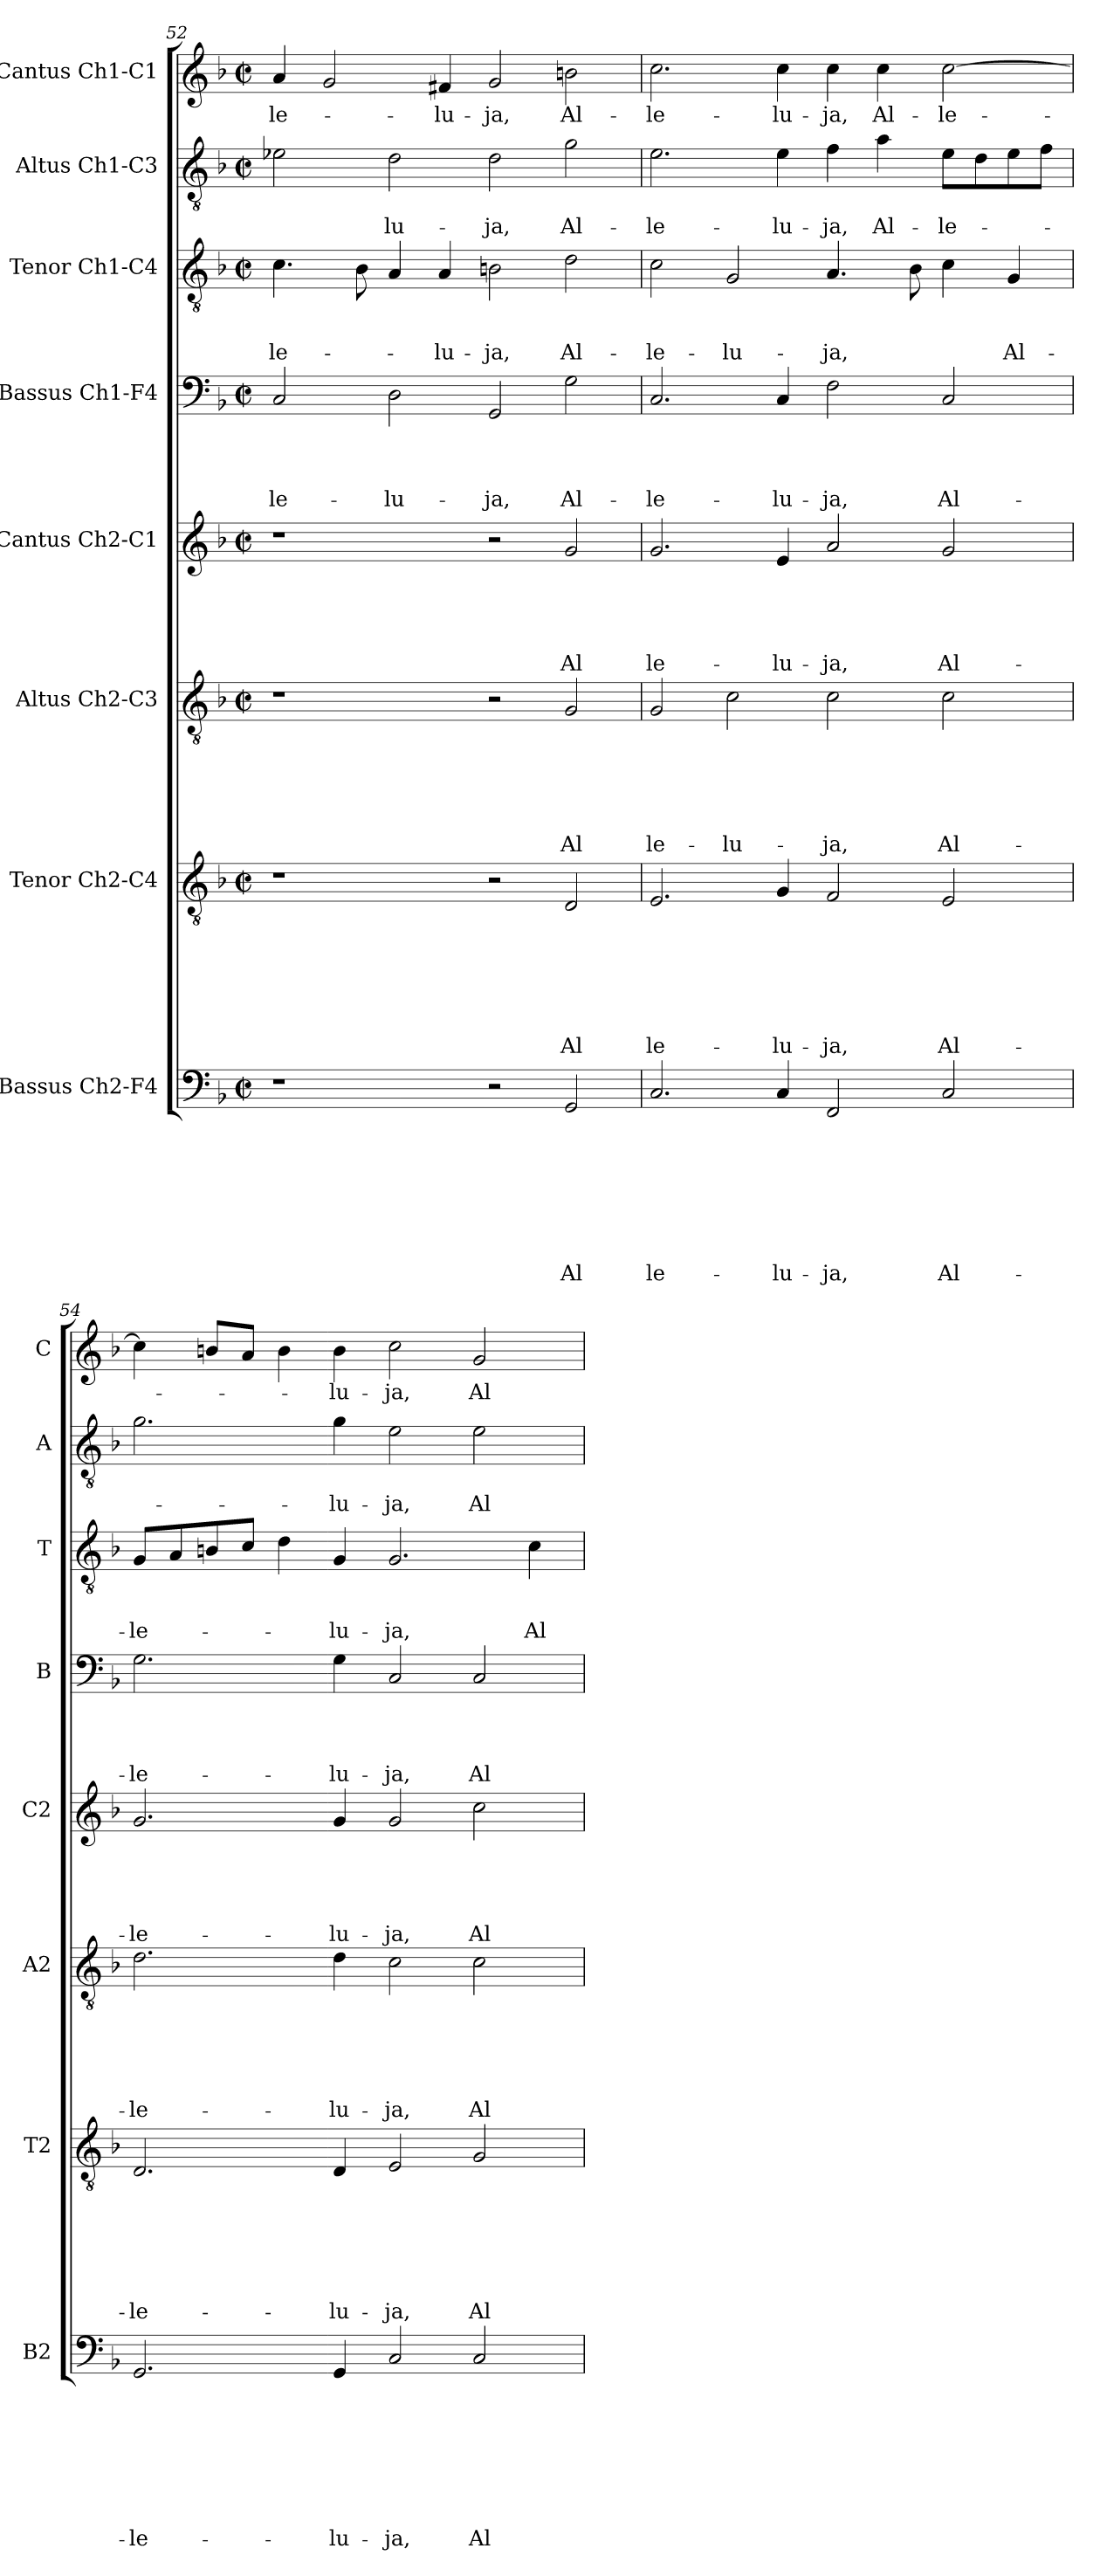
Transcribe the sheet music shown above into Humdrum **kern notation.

**kern	**text	**text	**text	**text	**text	**text	**text	**text	**kern	**text	**text	**text	**text	**text	**text	**text	**kern	**text	**text	**text	**text	**text	**text	**kern	**text	**text	**text	**text	**text	**kern	**text	**text	**text	**text	**kern	**text	**text	**text	**kern	**text	**text	**kern	**text
*part8	*part8	*part8	*part8	*part8	*part8	*part8	*part8	*part8	*part7	*part7	*part7	*part7	*part7	*part7	*part7	*part7	*part6	*part6	*part6	*part6	*part6	*part6	*part6	*part5	*part5	*part5	*part5	*part5	*part5	*part4	*part4	*part4	*part4	*part4	*part3	*part3	*part3	*part3	*part2	*part2	*part2	*part1	*part1
*staff8	*staff8	*staff8	*staff8	*staff8	*staff8	*staff8	*staff8	*staff8	*staff7	*staff7	*staff7	*staff7	*staff7	*staff7	*staff7	*staff7	*staff6	*staff6	*staff6	*staff6	*staff6	*staff6	*staff6	*staff5	*staff5	*staff5	*staff5	*staff5	*staff5	*staff4	*staff4	*staff4	*staff4	*staff4	*staff3	*staff3	*staff3	*staff3	*staff2	*staff2	*staff2	*staff1	*staff1
*I"Bassus Ch2-F4	*	*	*	*	*	*	*	*	*I"Tenor Ch2-C4	*	*	*	*	*	*	*	*I"Altus Ch2-C3	*	*	*	*	*	*	*I"Cantus Ch2-C1	*	*	*	*	*	*I"Bassus Ch1-F4	*	*	*	*	*I"Tenor Ch1-C4	*	*	*	*I"Altus Ch1-C3	*	*	*I"Cantus Ch1-C1	*
*I'B2	*	*	*	*	*	*	*	*	*I'T2	*	*	*	*	*	*	*	*I'A2	*	*	*	*	*	*	*I'C2	*	*	*	*	*	*I'B	*	*	*	*	*I'T	*	*	*	*I'A	*	*	*I'C	*
*clefF4	*	*	*	*	*	*	*	*	*clefGv2	*	*	*	*	*	*	*	*clefGv2	*	*	*	*	*	*	*clefG2	*	*	*	*	*	*clefF4	*	*	*	*	*clefGv2	*	*	*	*clefGv2	*	*	*clefG2	*
*k[b-]	*	*	*	*	*	*	*	*	*k[b-]	*	*	*	*	*	*	*	*k[b-]	*	*	*	*	*	*	*k[b-]	*	*	*	*	*	*k[b-]	*	*	*	*	*k[b-]	*	*	*	*k[b-]	*	*	*k[b-]	*
*F:	*	*	*	*	*	*	*	*	*F:	*	*	*	*	*	*	*	*F:	*	*	*	*	*	*	*F:	*	*	*	*	*	*F:	*	*	*	*	*F:	*	*	*	*F:	*	*	*F:	*
*M2/2	*	*	*	*	*	*	*	*	*M2/2	*	*	*	*	*	*	*	*M2/2	*	*	*	*	*	*	*M2/2	*	*	*	*	*	*M2/2	*	*	*	*	*M2/2	*	*	*	*M2/2	*	*	*M2/2	*
*met(c|)	*	*	*	*	*	*	*	*	*met(c|)	*	*	*	*	*	*	*	*met(c|)	*	*	*	*	*	*	*met(c|)	*	*	*	*	*	*met(c|)	*	*	*	*	*met(c|)	*	*	*	*met(c|)	*	*	*met(c|)	*
=52	=52	=52	=52	=52	=52	=52	=52	=52	=52	=52	=52	=52	=52	=52	=52	=52	=52	=52	=52	=52	=52	=52	=52	=52	=52	=52	=52	=52	=52	=52	=52	=52	=52	=52	=52	=52	=52	=52	=52	=52	=52	=52	=52
!	!	!	!	!	!	!	!	!	!	!	!	!	!	!	!	!	!	!	!	!	!	!	!	!	!	!	!	!	!	!	!	!	!	!LO:LY:b	!	!	!	!LO:LY:b	!	!	!	!	!LO:LY:b
1r	.	.	.	.	.	.	.	.	1r	.	.	.	.	.	.	.	1r	.	.	.	.	.	.	1r	.	.	.	.	.	2C/	.	.	.	-le-	4.c\	.	.	-le-	2e-X\	.	.	4a/	-le-
.	.	.	.	.	.	.	.	.	.	.	.	.	.	.	.	.	.	.	.	.	.	.	.	.	.	.	.	.	.	.	.	.	.	.	.	.	.	.	.	.	.	2g/	.
.	.	.	.	.	.	.	.	.	.	.	.	.	.	.	.	.	.	.	.	.	.	.	.	.	.	.	.	.	.	.	.	.	.	.	8B-\	.	.	.	.	.	.	.	.
!	!	!	!	!	!	!	!	!	!	!	!	!	!	!	!	!	!	!	!	!	!	!	!	!	!	!	!	!	!	!	!	!	!	!LO:LY:b	!	!	!	!	!	!	!LO:LY:b	!	!
.	.	.	.	.	.	.	.	.	.	.	.	.	.	.	.	.	.	.	.	.	.	.	.	.	.	.	.	.	.	2D\	.	.	.	-lu-	4A/	.	.	.	2d\	.	-lu-	.	.
!	!	!	!	!	!	!	!	!	!	!	!	!	!	!	!	!	!	!	!	!	!	!	!	!	!	!	!	!	!	!	!	!	!	!	!	!	!	!LO:LY:b	!	!	!	!	!LO:LY:b
.	.	.	.	.	.	.	.	.	.	.	.	.	.	.	.	.	.	.	.	.	.	.	.	.	.	.	.	.	.	.	.	.	.	.	4A/	.	.	-lu-	.	.	.	4f#X/	-lu-
!	!	!	!	!	!	!	!	!	!	!	!	!	!	!	!	!	!	!	!	!	!	!	!	!	!	!	!	!	!	!	!	!	!	!LO:LY:b	!	!	!	!LO:LY:b	!	!	!LO:LY:b	!	!LO:LY:b
2r	.	.	.	.	.	.	.	.	2r	.	.	.	.	.	.	.	2r	.	.	.	.	.	.	2r	.	.	.	.	.	2GG/	.	.	.	-ja,	2Bn\	.	.	-ja,	2d\	.	-ja,	2g/	-ja,
!	!	!	!	!	!	!	!	!LO:LY:b	!	!	!	!	!	!	!	!LO:LY:b	!	!	!	!	!	!	!LO:LY:b	!	!	!	!	!	!LO:LY:b	!	!	!	!	!LO:LY:b	!	!	!	!LO:LY:b	!	!	!LO:LY:b	!	!LO:LY:b
2GG/	.	.	.	.	.	.	.	Al	2D/	.	.	.	.	.	.	Al	2G/	.	.	.	.	.	Al	2g/	.	.	.	.	Al	2G\	.	.	.	Al-	2d\	.	.	Al-	2g\	.	Al-	2bn\	Al-
=53	=53	=53	=53	=53	=53	=53	=53	=53	=53	=53	=53	=53	=53	=53	=53	=53	=53	=53	=53	=53	=53	=53	=53	=53	=53	=53	=53	=53	=53	=53	=53	=53	=53	=53	=53	=53	=53	=53	=53	=53	=53	=53	=53
!	!	!	!	!	!	!	!	!LO:LY:b	!	!	!	!	!	!	!	!LO:LY:b	!	!	!	!	!	!	!LO:LY:b	!	!	!	!	!	!LO:LY:b	!	!	!	!	!LO:LY:b	!	!	!	!LO:LY:b	!	!	!LO:LY:b	!	!LO:LY:b
2.C/	.	.	.	.	.	.	.	le-	2.E/	.	.	.	.	.	.	le-	2G/	.	.	.	.	.	le-	2.g/	.	.	.	.	le-	2.C/	.	.	.	-le-	2c\	.	.	-le-	2.e\	.	-le-	2.cc\	-le-
!	!	!	!	!	!	!	!	!	!	!	!	!	!	!	!	!	!	!	!	!	!	!	!LO:LY:b	!	!	!	!	!	!	!	!	!	!	!	!	!	!	!LO:LY:b	!	!	!	!	!
.	.	.	.	.	.	.	.	.	.	.	.	.	.	.	.	.	2c\	.	.	.	.	.	-lu-	.	.	.	.	.	.	.	.	.	.	.	2G/	.	.	-lu-	.	.	.	.	.
!	!	!	!	!	!	!	!	!LO:LY:b	!	!	!	!	!	!	!	!LO:LY:b	!	!	!	!	!	!	!	!	!	!	!	!	!LO:LY:b	!	!	!	!	!LO:LY:b	!	!	!	!	!	!	!LO:LY:b	!	!LO:LY:b
4C/	.	.	.	.	.	.	.	-lu-	4G/	.	.	.	.	.	.	-lu-	.	.	.	.	.	.	.	4e/	.	.	.	.	-lu-	4C/	.	.	.	-lu-	.	.	.	.	4e\	.	-lu-	4cc\	-lu-
!	!	!	!	!	!	!	!	!LO:LY:b	!	!	!	!	!	!	!	!LO:LY:b	!	!	!	!	!	!	!LO:LY:b	!	!	!	!	!	!LO:LY:b	!	!	!	!	!LO:LY:b	!	!	!	!LO:LY:b	!	!	!LO:LY:b	!	!LO:LY:b
2FF/	.	.	.	.	.	.	.	-ja,	2F/	.	.	.	.	.	.	-ja,	2c\	.	.	.	.	.	-ja,	2a/	.	.	.	.	-ja,	2F\	.	.	.	-ja,	4.A/	.	.	-ja,	4f\	.	-ja,	4cc\	-ja,
!	!	!	!	!	!	!	!	!	!	!	!	!	!	!	!	!	!	!	!	!	!	!	!	!	!	!	!	!	!	!	!	!	!	!	!	!	!	!	!	!	!LO:LY:b	!	!LO:LY:b
.	.	.	.	.	.	.	.	.	.	.	.	.	.	.	.	.	.	.	.	.	.	.	.	.	.	.	.	.	.	.	.	.	.	.	.	.	.	.	4a\	.	Al-	4cc\	Al-
.	.	.	.	.	.	.	.	.	.	.	.	.	.	.	.	.	.	.	.	.	.	.	.	.	.	.	.	.	.	.	.	.	.	.	8B-\	.	.	.	.	.	.	.	.
!	!	!	!	!	!	!	!	!LO:LY:b	!	!	!	!	!	!	!	!LO:LY:b	!	!	!	!	!	!	!LO:LY:b	!	!	!	!	!	!LO:LY:b	!	!	!	!	!LO:LY:b	!	!	!	!	!	!	!LO:LY:b	!	!LO:LY:b
2C/	.	.	.	.	.	.	.	Al-	2E/	.	.	.	.	.	.	Al-	2c\	.	.	.	.	.	Al-	2g/	.	.	.	.	Al-	2C/	.	.	.	Al-	4c\	.	.	.	8e\L	.	-le-	[2cc\	-le-
.	.	.	.	.	.	.	.	.	.	.	.	.	.	.	.	.	.	.	.	.	.	.	.	.	.	.	.	.	.	.	.	.	.	.	.	.	.	.	8d\	.	.	.	.
!	!	!	!	!	!	!	!	!	!	!	!	!	!	!	!	!	!	!	!	!	!	!	!	!	!	!	!	!	!	!	!	!	!	!	!	!	!	!LO:LY:b	!	!	!	!	!
.	.	.	.	.	.	.	.	.	.	.	.	.	.	.	.	.	.	.	.	.	.	.	.	.	.	.	.	.	.	.	.	.	.	.	4G/	.	.	Al-	8e\	.	.	.	.
.	.	.	.	.	.	.	.	.	.	.	.	.	.	.	.	.	.	.	.	.	.	.	.	.	.	.	.	.	.	.	.	.	.	.	.	.	.	.	8f\J	.	.	.	.
!!LO:LB:g=z
=54	=54	=54	=54	=54	=54	=54	=54	=54	=54	=54	=54	=54	=54	=54	=54	=54	=54	=54	=54	=54	=54	=54	=54	=54	=54	=54	=54	=54	=54	=54	=54	=54	=54	=54	=54	=54	=54	=54	=54	=54	=54	=54	=54
!	!	!	!	!	!	!	!	!LO:LY:b	!	!	!	!	!	!	!	!LO:LY:b	!	!	!	!	!	!	!LO:LY:b	!	!	!	!	!	!LO:LY:b	!	!	!	!	!LO:LY:b	!	!	!	!LO:LY:b	!	!	!	!	!
2.GG/	.	.	.	.	.	.	.	-le-	2.D/	.	.	.	.	.	.	-le-	2.d\	.	.	.	.	.	-le-	2.g/	.	.	.	.	-le-	2.G\	.	.	.	-le-	8G/L	.	.	-le-	2.g\	.	.	4cc\]	.
.	.	.	.	.	.	.	.	.	.	.	.	.	.	.	.	.	.	.	.	.	.	.	.	.	.	.	.	.	.	.	.	.	.	.	8A/	.	.	.	.	.	.	.	.
.	.	.	.	.	.	.	.	.	.	.	.	.	.	.	.	.	.	.	.	.	.	.	.	.	.	.	.	.	.	.	.	.	.	.	8Bn/	.	.	.	.	.	.	8bn/L	.
.	.	.	.	.	.	.	.	.	.	.	.	.	.	.	.	.	.	.	.	.	.	.	.	.	.	.	.	.	.	.	.	.	.	.	8c/J	.	.	.	.	.	.	8a/J	.
.	.	.	.	.	.	.	.	.	.	.	.	.	.	.	.	.	.	.	.	.	.	.	.	.	.	.	.	.	.	.	.	.	.	.	4d\	.	.	.	.	.	.	4b\	.
!	!	!	!	!	!	!	!	!LO:LY:b	!	!	!	!	!	!	!	!LO:LY:b	!	!	!	!	!	!	!LO:LY:b	!	!	!	!	!	!LO:LY:b	!	!	!	!	!LO:LY:b	!	!	!	!LO:LY:b	!	!	!LO:LY:b	!	!LO:LY:b
4GG/	.	.	.	.	.	.	.	-lu-	4D/	.	.	.	.	.	.	-lu-	4d\	.	.	.	.	.	-lu-	4g/	.	.	.	.	-lu-	4G\	.	.	.	-lu-	4G/	.	.	-lu-	4g\	.	-lu-	4b\	-lu-
!	!	!	!	!	!	!	!	!LO:LY:b	!	!	!	!	!	!	!	!LO:LY:b	!	!	!	!	!	!	!LO:LY:b	!	!	!	!	!	!LO:LY:b	!	!	!	!	!LO:LY:b	!	!	!	!LO:LY:b	!	!	!LO:LY:b	!	!LO:LY:b
2C/	.	.	.	.	.	.	.	-ja,	2E/	.	.	.	.	.	.	-ja,	2c\	.	.	.	.	.	-ja,	2g/	.	.	.	.	-ja,	2C/	.	.	.	-ja,	2.G/	.	.	-ja,	2e\	.	-ja,	2cc\	-ja,
!	!	!	!	!	!	!	!	!LO:LY:b	!	!	!	!	!	!	!	!LO:LY:b	!	!	!	!	!	!	!LO:LY:b	!	!	!	!	!	!LO:LY:b	!	!	!	!	!LO:LY:b	!	!	!	!	!	!	!LO:LY:b	!	!LO:LY:b
2C/	.	.	.	.	.	.	.	Al-	2G/	.	.	.	.	.	.	Al-	2c\	.	.	.	.	.	Al-	2cc\	.	.	.	.	Al-	2C/	.	.	.	Al-	.	.	.	.	2e\	.	Al-	2g/	Al-
!	!	!	!	!	!	!	!	!	!	!	!	!	!	!	!	!	!	!	!	!	!	!	!	!	!	!	!	!	!	!	!	!	!	!	!	!	!	!LO:LY:b	!	!	!	!	!
.	.	.	.	.	.	.	.	.	.	.	.	.	.	.	.	.	.	.	.	.	.	.	.	.	.	.	.	.	.	.	.	.	.	.	4c\	.	.	Al-	.	.	.	.	.
=	=	=	=	=	=	=	=	=	=	=	=	=	=	=	=	=	=	=	=	=	=	=	=	=	=	=	=	=	=	=	=	=	=	=	=	=	=	=	=	=	=	=	=
*-	*-	*-	*-	*-	*-	*-	*-	*-	*-	*-	*-	*-	*-	*-	*-	*-	*-	*-	*-	*-	*-	*-	*-	*-	*-	*-	*-	*-	*-	*-	*-	*-	*-	*-	*-	*-	*-	*-	*-	*-	*-	*-	*-
